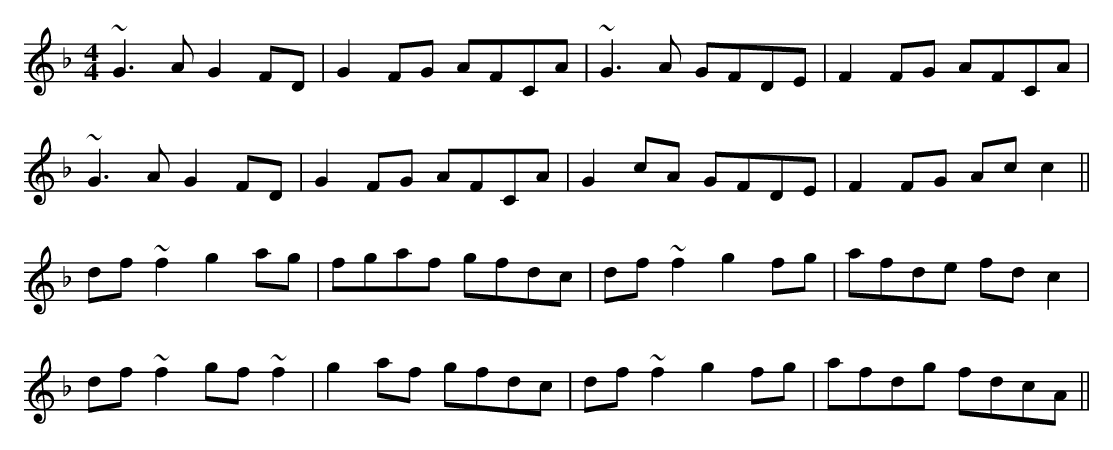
X:1
M:4/4
K:Gdor
~G3A G2FD|G2FG AFCA|~G3A GFDE|F2FG AFCA|
~G3A G2FD|G2FG AFCA|G2cA GFDE|F2FG Acc2||
df~f2 g2ag|fgaf gfdc|df~f2 g2fg|afde fdc2|
df~f2 gf~f2|g2af gfdc|df~f2 g2fg|afdg fdcA||
